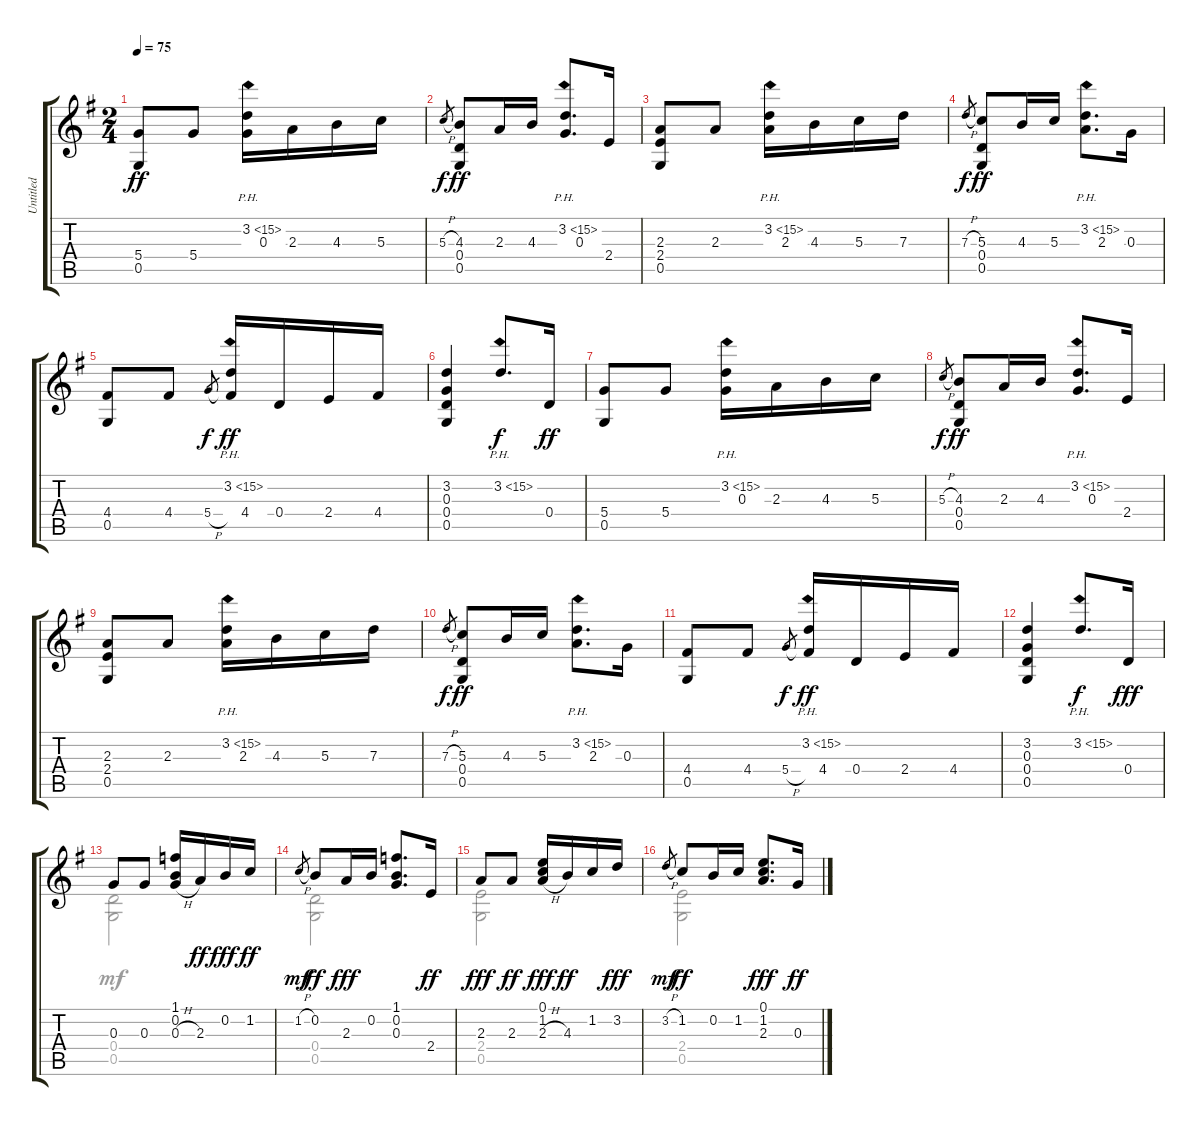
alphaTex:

\track ("Untitled" "Untitled") {instrument acousticguitarnylon}
\staff {score tabs}
\tuning (E4 B3 G3 D3 G2 D2) {hide}
\voice
\ts (2 4)
\tempo 75
\clef g2
\ks g
(5.4 0.5).8{dy ff} 5.4.8 (3.2{ph 12} 0.3).16 2.3.16 4.3.16 5.3.16 |
5.3{h}.8{gr dy f} (4.3 0.4 0.5).8{dy ff} 2.3.16 4.3.16 (3.2{ph 12} 0.3).8{d} 2.4.16 |
(2.3 2.4 0.5).8 2.3.8 (3.2{ph 12} 2.3).16 4.3.16 5.3.16 7.3.16 |
7.3{h}.8{gr dy f} (5.3 0.4 0.5).8{dy ff} 4.3.16 5.3.16 (3.2{ph 12} 2.3).8{d} 0.3.16 |
(4.4 0.5).8 4.4.8 5.4{h}.8{gr dy f} (3.2{ph 12} 4.4).16{dy ff} 0.4.16 2.4.16 4.4.16 |
(3.2 0.3 0.4 0.5).4 3.2{ph 12}.8{d dy f} 0.4.16{dy ff} |
(5.4 0.5).8 5.4.8 (3.2{ph 12} 0.3).16 2.3.16 4.3.16 5.3.16 |
5.3{h}.8{gr dy f} (4.3 0.4 0.5).8{dy ff} 2.3.16 4.3.16 (3.2{ph 12} 0.3).8{d} 2.4.16 |
(2.3 2.4 0.5).8 2.3.8 (3.2{ph 12} 2.3).16 4.3.16 5.3.16 7.3.16 |
7.3{h}.8{gr dy f} (5.3 0.4 0.5).8{dy ff} 4.3.16 5.3.16 (3.2{ph 12} 2.3).8{d} 0.3.16 |
(4.4 0.5).8 4.4.8 5.4{h}.8{gr dy f} (3.2{ph 12} 4.4).16{dy ff} 0.4.16 2.4.16 4.4.16 |
(3.2 0.3 0.4 0.5).4 3.2{ph 12}.8{d dy f} 0.4.16{dy fff} |
0.3.8 0.3.8 (1.1 0.2 0.3{h}).16 2.3.16{dy ff} 0.2.16{dy fff} 1.2.16{dy ff} |
1.2{h}.8{gr dy mf} 0.2.8{dy ff} 2.3.16{dy fff} 0.2.16 (1.1 0.2 0.3).8{d} 2.4.16{dy ff} |
2.3.8{dy fff} 2.3.8{dy ff} (0.1 1.2 2.3{h}).16{dy fff} 4.3.16{dy ff} 1.2.16 3.2.16{dy fff} |
3.2{h}.8{gr dy mf} 1.2.8{dy ff} 0.2.16 1.2.16 (0.1 1.2 2.3).8{d dy fff} 0.3.16{dy ff}
\voice
\clef g2
\ottava regular
\simile none
\ks g
|
|
|
|
|
|
|
|
|
|
|
|
(0.4 0.5).2{dy mf} |
(0.4 0.5).2 |
(2.4 0.5).2 |
(2.4 0.5).2
